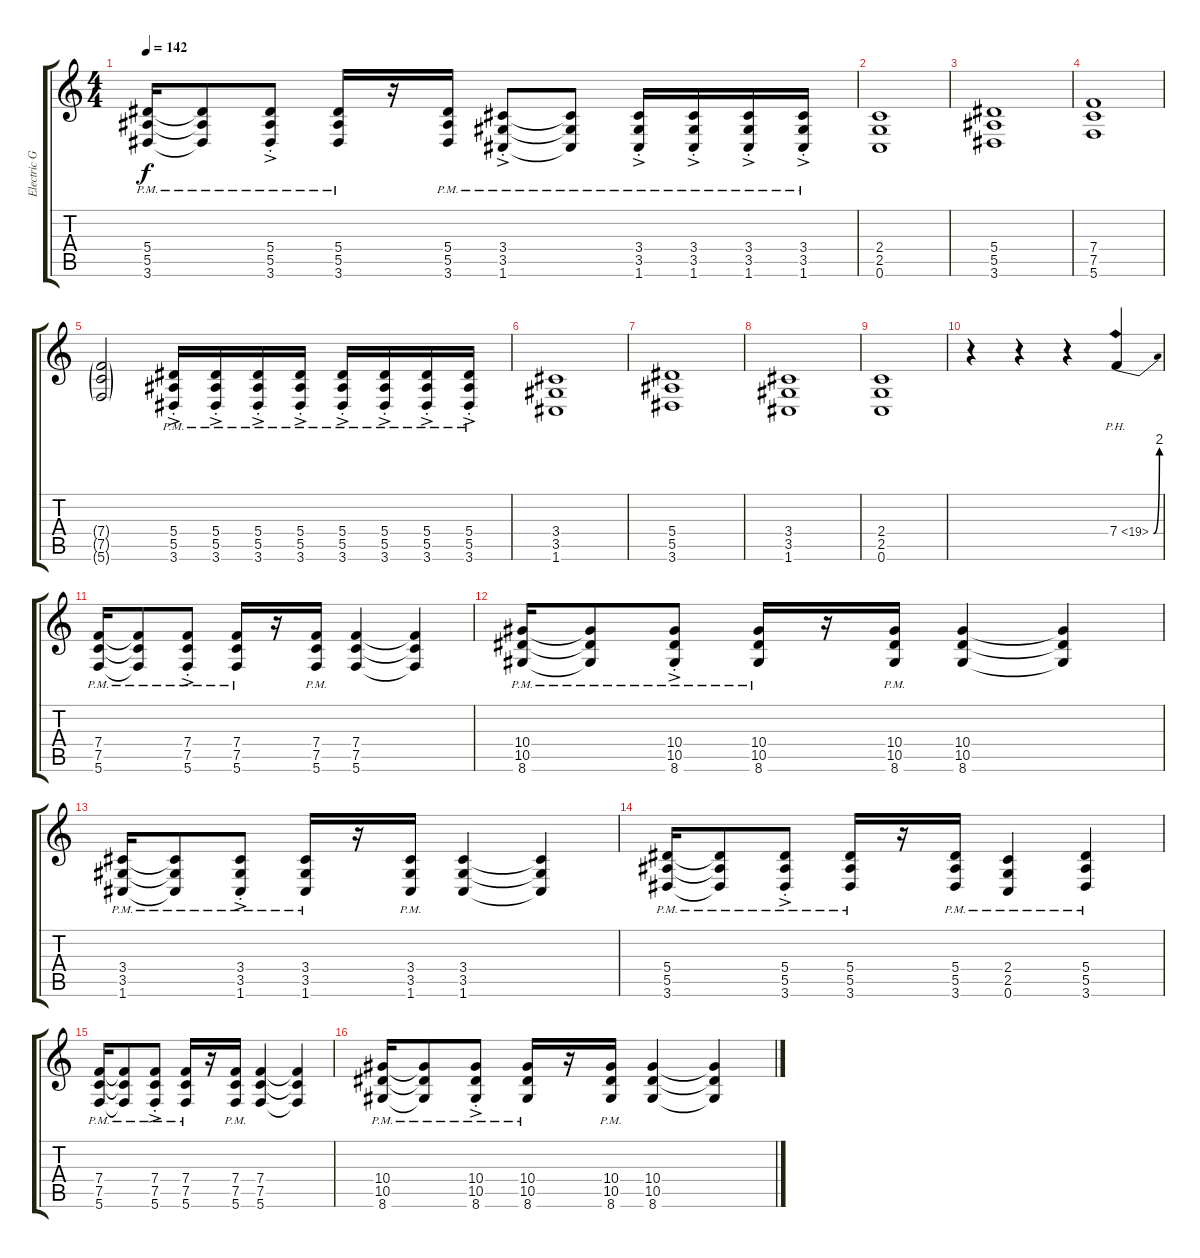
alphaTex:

\track ("Electric Guitar 1" "Electric G") {instrument distortionguitar}
\staff {score tabs}
\tuning (C4 G3 Eb3 Bb2 F2 C2) {hide}
\ts (4 4)
\tempo 142
\clef g2
\ks c
(5.4{pm} 5.5{pm} 3.6{pm}).16{dy f} (5.4{pm t} 5.5{pm t} 3.6{pm t}).8 (5.4{ac pm st} 5.5{ac pm st} 3.6{ac pm st}).8 (5.4{pm} 5.5{pm} 3.6{pm}).16 r.16 (5.4{pm} 5.5{pm} 3.6{pm}).16 (3.4{pm} 3.5{ac pm st} 1.6{pm}).8 (3.4{pm t} 3.5{pm t} 1.6{pm t}).8 (3.4{ac pm st} 3.5{ac pm st} 1.6{ac pm st}).16 (3.4{ac pm st} 3.5{ac pm st} 1.6{ac pm st}).16 (3.4{ac pm st} 3.5{ac pm st} 1.6{ac pm st}).16 (3.4{ac pm st} 3.5{ac pm st} 1.6{ac pm st}).16 |
(2.4 2.5 0.6).1 |
(5.4 5.5 3.6).1 |
(7.4 7.5 5.6).1 |
(7.4{g} 7.5{g} 5.6{g}).2 (5.4{ac pm st} 5.5{ac pm st} 3.6{ac pm st}).16 (5.4{ac pm st} 5.5{ac pm st} 3.6{ac pm st}).16 (5.4{ac pm st} 5.5{ac pm st} 3.6{ac pm st}).16 (5.4{ac pm st} 5.5{ac pm st} 3.6{ac pm st}).16 (5.4{ac pm st} 5.5{ac pm st} 3.6{ac pm st}).16 (5.4{ac pm st} 5.5{ac pm st} 3.6{ac pm st}).16 (5.4{ac pm st} 5.5{ac pm st} 3.6{ac pm st}).16 (5.4{ac pm st} 5.5{ac pm st} 3.6{ac pm st}).16 |
(3.4 3.5 1.6).1 |
(5.4 5.5 3.6).1 |
(3.4 3.5 1.6).1 |
(2.4 2.5 0.6).1 |
r.4 r.4 r.4 7.4{be (bend 0 0 60 8) ph 12}.4 |
(7.4{pm} 7.5{pm} 5.6{pm}).16 (7.4{pm t} 7.5{pm t} 5.6{pm t}).8 (7.4{ac pm st} 7.5{ac pm st} 5.6{ac pm st}).8 (7.4{pm} 7.5{pm} 5.6{pm}).16 r.16 (7.4{pm} 7.5{pm} 5.6{pm}).16 (7.4 7.5 5.6).4 (7.4{t} 7.5{t} 5.6{t}).4 |
(10.4{pm} 10.5{pm} 8.6{pm}).16 (10.4{pm t} 10.5{pm t} 8.6{pm t}).8 (10.4{ac pm st} 10.5{ac pm st} 8.6{ac pm st}).8 (10.4{pm} 10.5{pm} 8.6{pm}).16 r.16 (10.4{pm} 10.5{pm} 8.6{pm}).16 (10.4 10.5 8.6).4 (10.4{t} 10.5{t} 8.6{t}).4 |
(3.4{pm} 3.5{pm} 1.6{pm}).16 (3.4{pm t} 3.5{pm t} 1.6{pm t}).8 (3.4{ac pm st} 3.5{ac pm st} 1.6{ac pm st}).8 (3.4{pm} 3.5{pm} 1.6{pm}).16 r.16 (3.4{pm} 3.5{pm} 1.6{pm}).16 (3.4 3.5 1.6).4 (3.4{t} 3.5{t} 1.6{t}).4 |
(5.4{pm} 5.5{pm} 3.6{pm}).16 (5.4{pm t} 5.5{pm t} 3.6{pm t}).8 (5.4{ac pm st} 5.5{ac pm st} 3.6{ac pm st}).8 (5.4{pm} 5.5{pm} 3.6{pm}).16 r.16 (5.4{pm} 5.5{pm} 3.6{pm}).16 (2.4{pm} 2.5{pm} 0.6{pm}).4 (5.4{pm} 5.5{pm} 3.6{pm}).4 |
(7.4{pm} 7.5{pm} 5.6{pm}).16 (7.4{pm t} 7.5{pm t} 5.6{pm t}).8 (7.4{ac pm st} 7.5{ac pm st} 5.6{ac pm st}).8 (7.4{pm} 7.5{pm} 5.6{pm}).16 r.16 (7.4{pm} 7.5{pm} 5.6{pm}).16 (7.4 7.5 5.6).4 (7.4{t} 7.5{t} 5.6{t}).4 |
(10.4{pm} 10.5{pm} 8.6{pm}).16 (10.4{pm t} 10.5{pm t} 8.6{pm t}).8 (10.4{ac pm st} 10.5{ac pm st} 8.6{ac pm st}).8 (10.4{pm} 10.5{pm} 8.6{pm}).16 r.16 (10.4{pm} 10.5{pm} 8.6{pm}).16 (10.4 10.5 8.6).4 (10.4{t} 10.5{t} 8.6{t}).4
